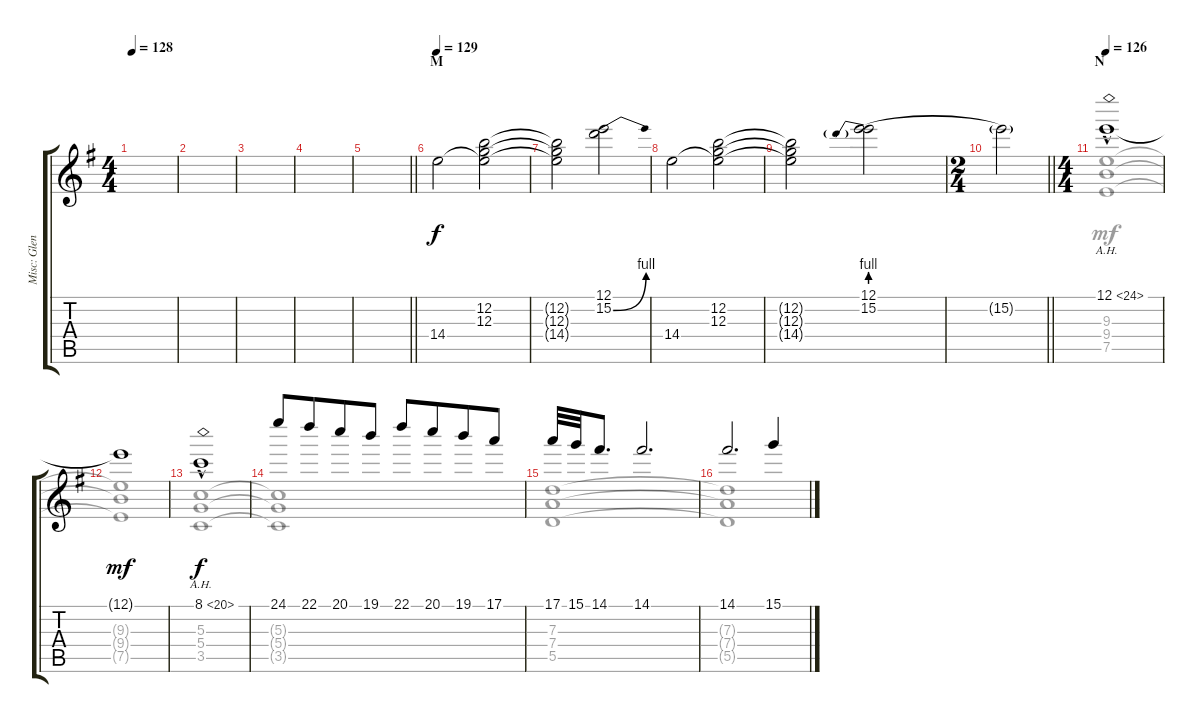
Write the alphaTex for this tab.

\track ("Misc: Glenn" "Misc: Glen") {instrument electricguitarjazz}
\staff {score tabs}
\tuning (E4 B3 G3 D3 A2 E2) {hide}
\voice
\ts (4 4)
\tempo 128
\clef g2
\ks g
|
|
|
|
\barLineRight lightlight
|
\section ("" "M")
\tempo 129
14.4.2{dy f volume 10 instrument synthstrings1} (12.2 12.3 14.4{t}).2 |
(12.2{t} 12.3{t} 14.4{t}).2 (12.1 15.2{be (bend 0 0 60 4)}).2 |
14.4.2 (12.2 12.3 14.4{t}).2 |
(12.2{t} 12.3{t} 14.4{t}).2 (12.1 15.2{be (prebend 0 4 60 4)}).2 |
\ts (2 4)
\barLineRight lightlight
15.2{t}.2 |
\ts (4 4)
\section ("" "N")
\tempo 126
12.1{ah 12 hac}.1{volume 13} |
12.1{t}.1{dy mf} |
8.1{ah 12 hac}.1{dy f} |
24.1.8 22.1.8{beam merge} 20.1.8 19.1.8 22.1.8 20.1.8{beam merge} 19.1.8 17.1.8 |
17.1.32 15.1.32 14.1.8{d} 14.1.2{d} |
14.1.2{d} 15.1.4
\voice
\clef g2
\ottava regular
\simile none
\ks g
|
|
|
|
\barLineRight lightlight
|
|
|
|
|
\barLineRight lightlight
|
(9.3 9.4 7.5).1{dy mf} |
(9.3{t} 9.4{t} 7.5{t}).1 |
(5.3 5.4 3.5).1 |
(5.3{t} 5.4{t} 3.5{t}).1 |
(7.3 7.4 5.5).1 |
(7.3{t} 7.4{t} 5.5{t}).1
